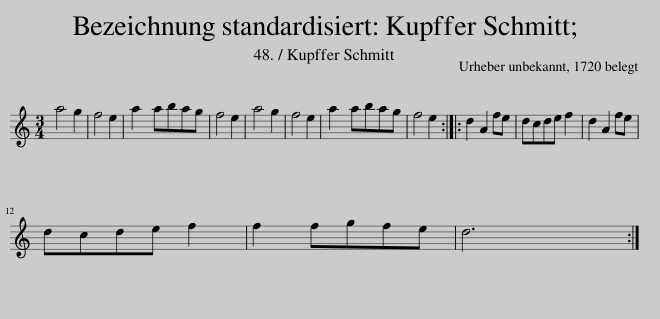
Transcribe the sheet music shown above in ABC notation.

X:1
L:1/8
M:3/4
I:linebreak $
K:C
V:1 treble
V:1
 a4 g2 | f4 e2 | a2 abag | f4 e2 | a4 g2 | %5
 f4 e2 | a2 abag | f4 e2 :: d2 A2 fe | dcde f2 | %10
 d2 A2 fe |$ dcde f2 | f2 fgfe | d6 :| %14
